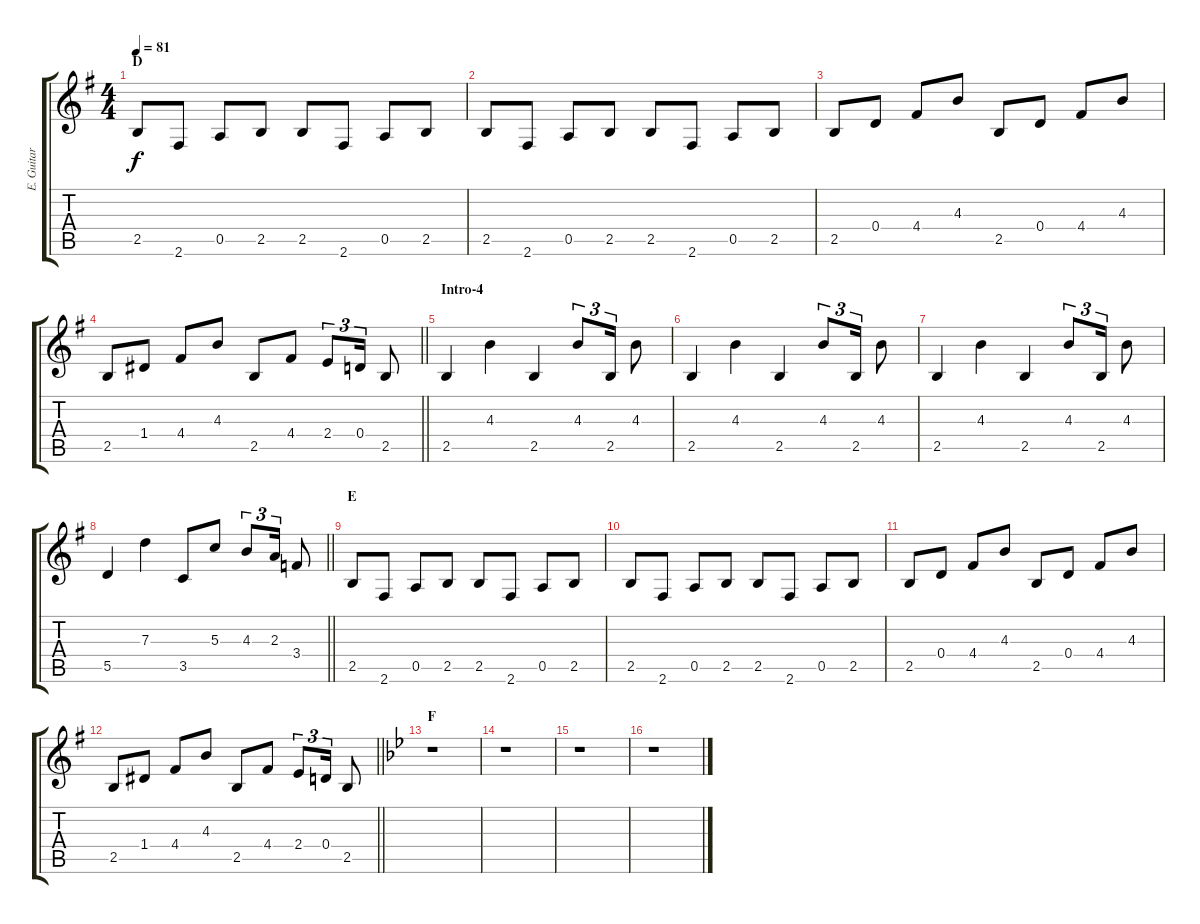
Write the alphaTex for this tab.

\track ("E. Guitar II" "E. Guitar ") {instrument overdrivenguitar}
\staff {score tabs}
\tuning (E4 B3 G3 D3 A2 E2) {hide}
\ts (4 4)
\section ("" "D")
\tempo 81
\clef g2
\ks g
2.5.8{dy f} 2.6.8 0.5.8 2.5.8 2.5.8 2.6.8 0.5.8 2.5.8 |
2.5.8 2.6.8 0.5.8 2.5.8 2.5.8 2.6.8 0.5.8 2.5.8 |
2.5.8 0.4.8 4.4.8 4.3.8 2.5.8 0.4.8 4.4.8 4.3.8 |
\barLineRight lightlight
2.5.8 1.4.8 4.4.8 4.3.8 2.5.8 4.4.8 2.4.8{tu (3 2)} 0.4.16{tu (3 2)} 2.5.8 |
\section ("" "Intro-4")
2.5.4 4.3.4 2.5.4 4.3.8{tu (3 2)} 2.5.16{tu (3 2)} 4.3.8 |
2.5.4 4.3.4 2.5.4 4.3.8{tu (3 2)} 2.5.16{tu (3 2)} 4.3.8 |
2.5.4 4.3.4 2.5.4 4.3.8{tu (3 2)} 2.5.16{tu (3 2)} 4.3.8 |
\barLineRight lightlight
5.5.4 7.3.4 3.5.8 5.3.8 4.3.8{tu (3 2)} 2.3.16{tu (3 2)} 3.4.8 |
\section ("" "E")
2.5.8 2.6.8 0.5.8 2.5.8 2.5.8 2.6.8 0.5.8 2.5.8 |
2.5.8 2.6.8 0.5.8 2.5.8 2.5.8 2.6.8 0.5.8 2.5.8 |
2.5.8 0.4.8 4.4.8 4.3.8 2.5.8 0.4.8 4.4.8 4.3.8 |
\barLineRight lightlight
2.5.8 1.4.8 4.4.8 4.3.8 2.5.8 4.4.8 2.4.8{tu (3 2)} 0.4.16{tu (3 2)} 2.5.8 |
\section ("" "F")
\ks bb
r.1 |
r.1 |
r.1 |
r.1
